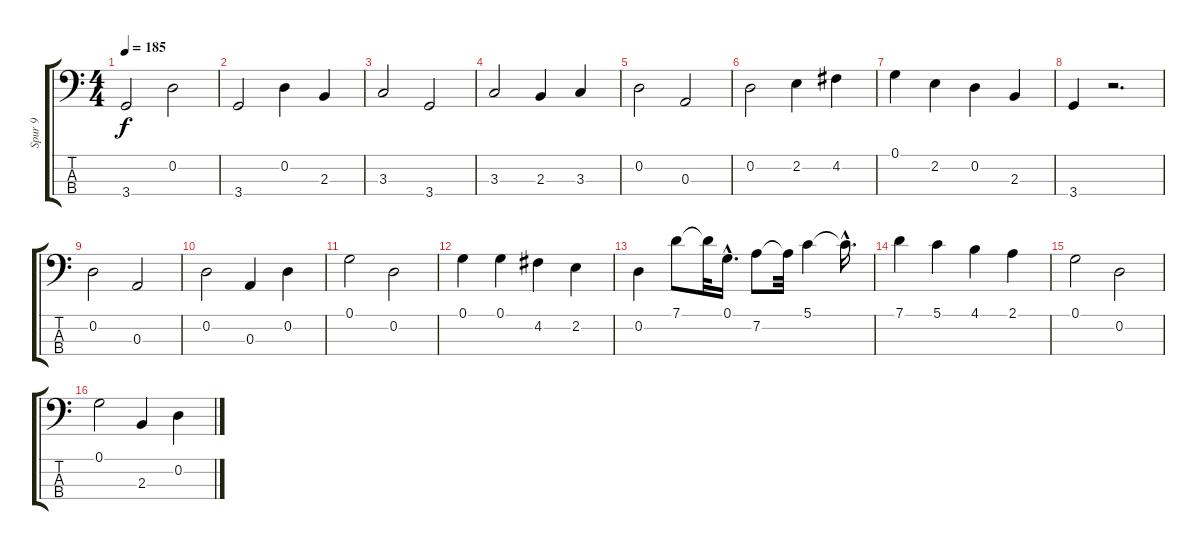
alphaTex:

\track ("Spur 9" "Spur 9") {instrument electricbassfinger}
\staff {score tabs}
\tuning (G2 D2 A1 E1) {hide}
\ts (4 4)
\tempo 185
\clef f4
\ks c
3.4.2{dy f} 0.2.2 |
3.4.2 0.2.4 2.3.4 |
3.3.2 3.4.2 |
3.3.2 2.3.4 3.3.4 |
0.2.2 0.3.2 |
0.2.2 2.2.4 4.2.4 |
0.1.4 2.2.4 0.2.4 2.3.4 |
3.4.4 r.2{d} |
0.2.2 0.3.2 |
0.2.2 0.3.4 0.2.4 |
0.1.2 0.2.2 |
0.1.4 0.1.4 4.2.4 2.2.4 |
0.2.4 7.1.8 7.1{t}.32 0.1{hac}.16{d} 7.2.8 7.2{t}.32 5.1.4 5.1{hac t}.16{d} |
7.1.4 5.1.4 4.1.4 2.1.4 |
0.1.2 0.2.2 |
0.1.2 2.3.4 0.2.4
